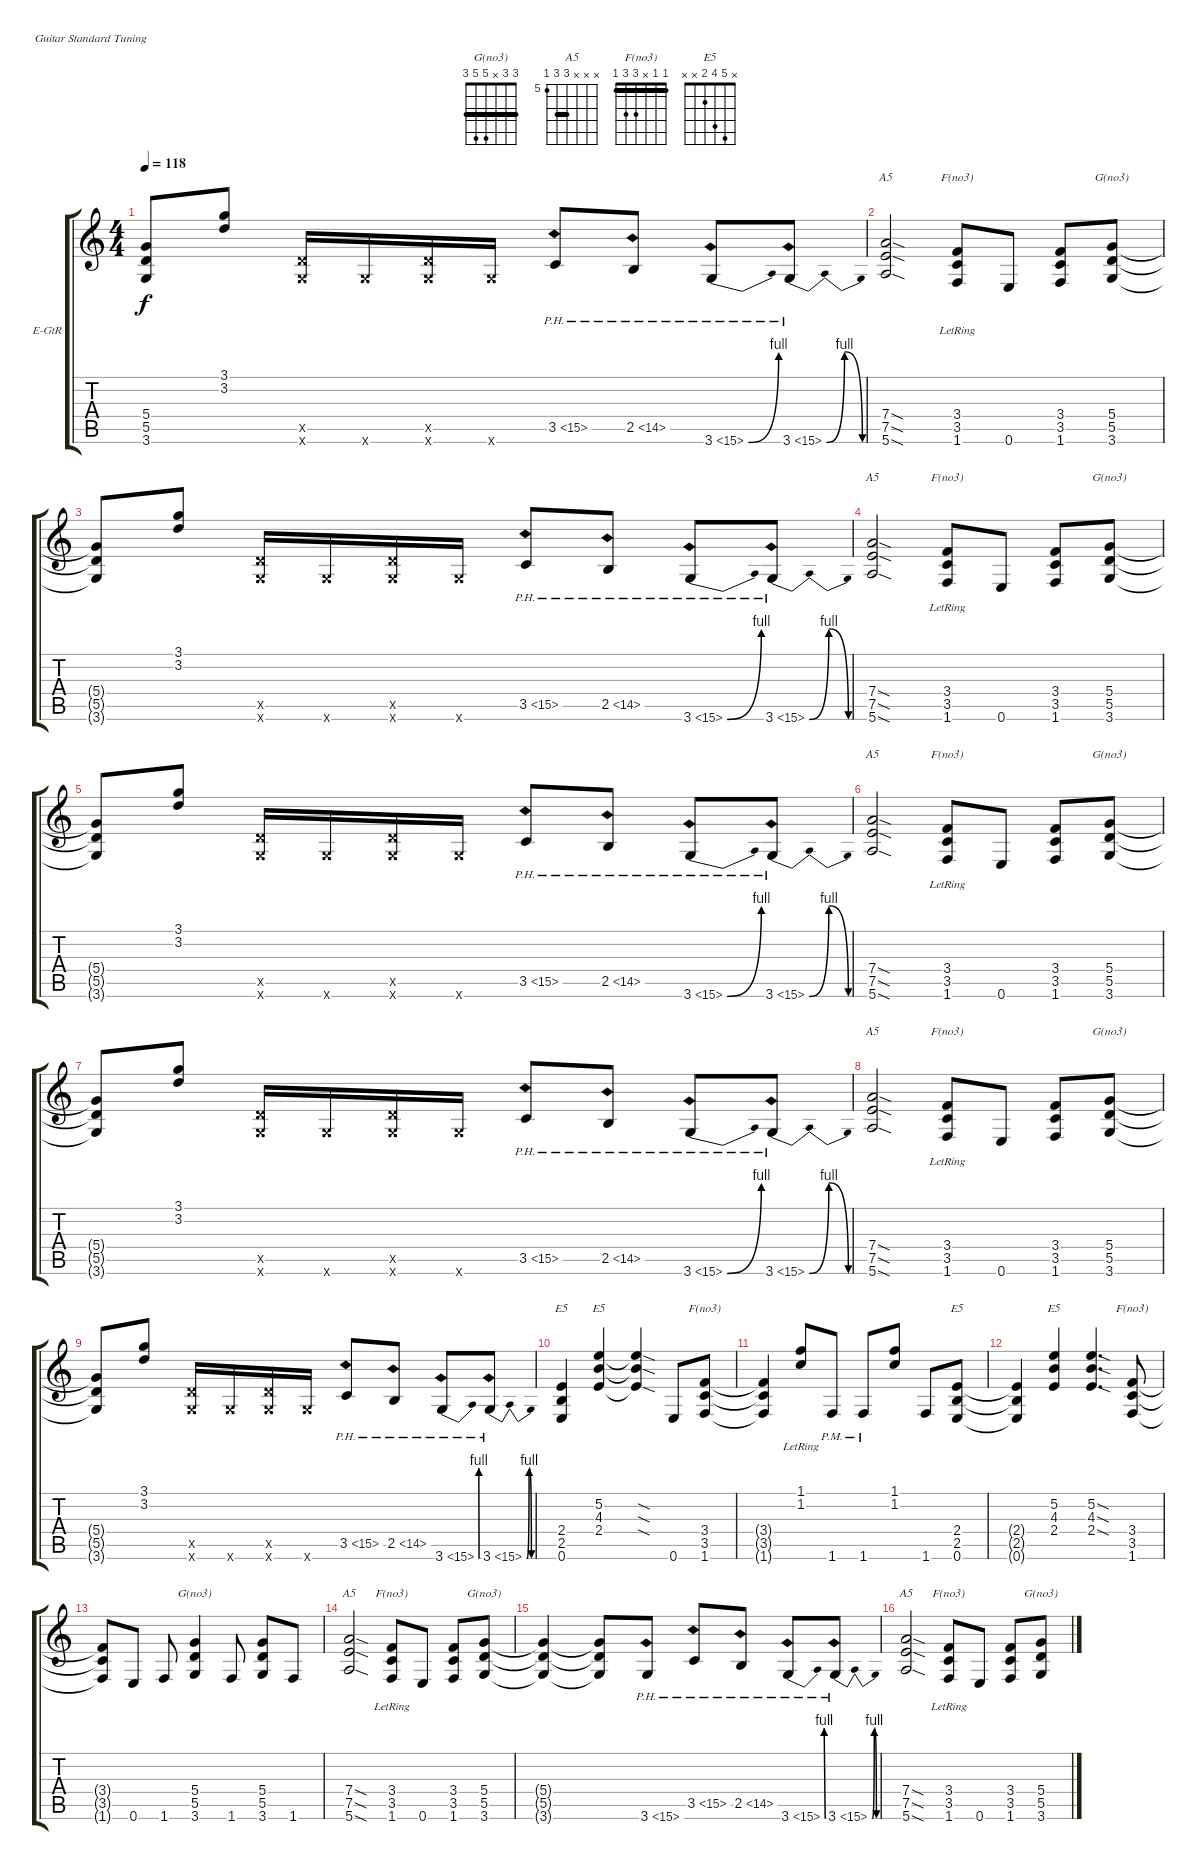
\bracketExtendMode groupsimilarinstruments
\firstSystemTrackNameOrientation horizontal
\otherSystemsTrackNameOrientation horizontal
\track ("Vivian Campbell R" "E-GtR") {instrument distortionguitar}
\staff {score tabs}
\tuning (E4 B3 G3 D3 A2 E2)
\chord ("G(no3)" 3 3 x 5 5 3) {barre (3 3)}
\chord ("A5" x x x 7 7 5) {firstfret 5 barre 7}
\chord ("F(no3)" 1 1 x 3 3 1) {barre (1 1)}
\chord ("E5" x x x 2 2 0) {barre 2}
\chord ("E5" x 5 4 2 x x)
\ts (4 4)
\tempo 118
\clef g2
\ks c
(5.4{t} 5.5{t} 3.6{t}).8{dy f} (3.1 3.2).8 (3.6{x} 5.5{x}).16 3.6{x}.16 (3.6{x} 5.5{x}).16 3.6{x}.16 3.5{ph 12}.8 2.5{ph 12}.8 3.6{be (bend 0 0 10.2 4) ph 12}.8 3.6{be (bendrelease 0 0 5.3999999999999995 4 17.4 4 25.2 0) ph 12}.8 |
(7.4{sod} 7.5{sod} 5.6{sod}).2{ch "A5"} (3.4{lr} 3.5{lr} 1.6).8{ch "F(no3)"} 0.6.8 (3.4 3.5 1.6).8 (5.4 5.5 3.6).8{ch "G(no3)"} |
(5.4{t} 5.5{t} 3.6{t}).8 (3.1 3.2).8 (3.6{x} 5.5{x}).16 3.6{x}.16 (3.6{x} 5.5{x}).16 3.6{x}.16 3.5{ph 12}.8 2.5{ph 12}.8 3.6{be (bend 0 0 10.2 4) ph 12}.8 3.6{be (bendrelease 0 0 5.3999999999999995 4 17.4 4 25.2 0) ph 12}.8 |
(7.4{sod} 7.5{sod} 5.6{sod}).2{ch "A5"} (3.4{lr} 3.5{lr} 1.6).8{ch "F(no3)"} 0.6.8 (3.4 3.5 1.6).8 (5.4 5.5 3.6).8{ch "G(no3)"} |
(5.4{t} 5.5{t} 3.6{t}).8 (3.1 3.2).8 (3.6{x} 5.5{x}).16 3.6{x}.16 (3.6{x} 5.5{x}).16 3.6{x}.16 3.5{ph 12}.8 2.5{ph 12}.8 3.6{be (bend 0 0 10.2 4) ph 12}.8 3.6{be (bendrelease 0 0 5.3999999999999995 4 17.4 4 25.2 0) ph 12}.8 |
(7.4{sod} 7.5{sod} 5.6{sod}).2{ch "A5"} (3.4{lr} 3.5{lr} 1.6).8{ch "F(no3)"} 0.6.8 (3.4 3.5 1.6).8 (5.4 5.5 3.6).8{ch "G(no3)"} |
(5.4{t} 5.5{t} 3.6{t}).8 (3.1 3.2).8 (3.6{x} 5.5{x}).16 3.6{x}.16 (3.6{x} 5.5{x}).16 3.6{x}.16 3.5{ph 12}.8 2.5{ph 12}.8 3.6{be (bend 0 0 10.2 4) ph 12}.8 3.6{be (bendrelease 0 0 5.3999999999999995 4 17.4 4 25.2 0) ph 12}.8 |
(7.4{sod} 7.5{sod} 5.6{sod}).2{ch "A5"} (3.4{lr} 3.5{lr} 1.6).8{ch "F(no3)"} 0.6.8 (3.4 3.5 1.6).8 (5.4 5.5 3.6).8{ch "G(no3)"} |
(5.4{t} 5.5{t} 3.6{t}).8 (3.1 3.2).8 (3.6{x} 5.5{x}).16 3.6{x}.16 (3.6{x} 5.5{x}).16 3.6{x}.16 3.5{ph 12}.8 2.5{ph 12}.8 3.6{be (bend 0 0 10.2 4) ph 12}.8 3.6{be (bendrelease 0 0 5.3999999999999995 4 17.4 4 25.2 0) ph 12}.8 |
(2.4 2.5 0.6).4{ch "E5"} (5.2 4.3 2.4).4{ch "E5"} (5.2{sod t} 4.3{sod t} 2.4{sod t}).4 0.6.8 (3.4 3.5 1.6).8{ch "F(no3)"} |
(3.4{t} 3.5{t} 1.6{t}).4 (1.2{lr} 1.1{lr}).8 1.6{pm}.8 1.6{pm}.8 (1.2 1.1).8 1.6.8 (2.4 2.5 0.6).8{ch "E5"} |
(2.4{t} 2.5{t} 0.6{t}).4 (5.2 4.3 2.4).4{ch "E5"} (5.2{sod} 4.3{sod} 2.4{sod}).4{d} (3.4 3.5 1.6).8{ch "F(no3)"} |
(3.4{t} 3.5{t} 1.6{t}).8 0.6.8 1.6.8 (5.4 5.5 3.6).4{ch "G(no3)"} 1.6.8 (5.4 5.5 3.6).8 1.6.8 |
\scale
0.281592 (7.4{sod} 7.5{sod} 5.6{sod}).2{ch "A5"} (3.4{lr} 3.5{lr} 1.6).8{ch "F(no3)"} 0.6.8 (3.4 3.5 1.6).8 (5.4 5.5 3.6).8{ch "G(no3)"} |
\scale
0.257704 (5.4{t} 5.5{t} 3.6{t}).4 (3.6{t} 5.5{t} 5.4{t}).8 3.6{ph 12}.8 3.5{ph 12}.8 2.5{ph 12}.8 3.6{be (bend 0 0 10.2 4) ph 12}.8 3.6{be (bendrelease 0 0 5.3999999999999995 4 17.4 4 25.2 0) ph 12}.8 |
\scale
0.209134 (7.4{sod} 7.5{sod} 5.6{sod}).2{ch "A5"} (3.4{lr} 3.5{lr} 1.6).8{ch "F(no3)"} 0.6.8 (3.4 3.5 1.6).8 (5.4 5.5 3.6).8{ch "G(no3)"}
